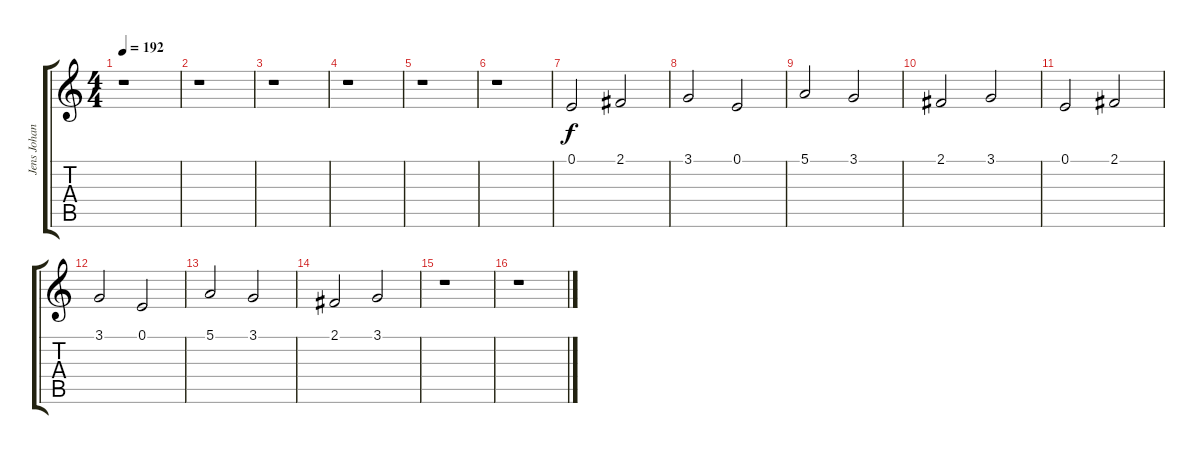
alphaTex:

\track ("Jens Johansson" "Jens Johan") {instrument choiraahs}
\staff {score tabs}
\tuning (E4 B3 G3 D3 A2 E2) {hide}
\ts (4 4)
\tempo 192
\clef g2
\ks c
r.1{dy f} |
r.1 |
r.1 |
r.1 |
r.1 |
r.1 |
0.1.2 2.1.2 |
3.1.2 0.1.2 |
5.1.2 3.1.2 |
2.1.2 3.1.2 |
0.1.2 2.1.2 |
3.1.2 0.1.2 |
5.1.2 3.1.2 |
2.1.2 3.1.2 |
r.1 |
r.1
